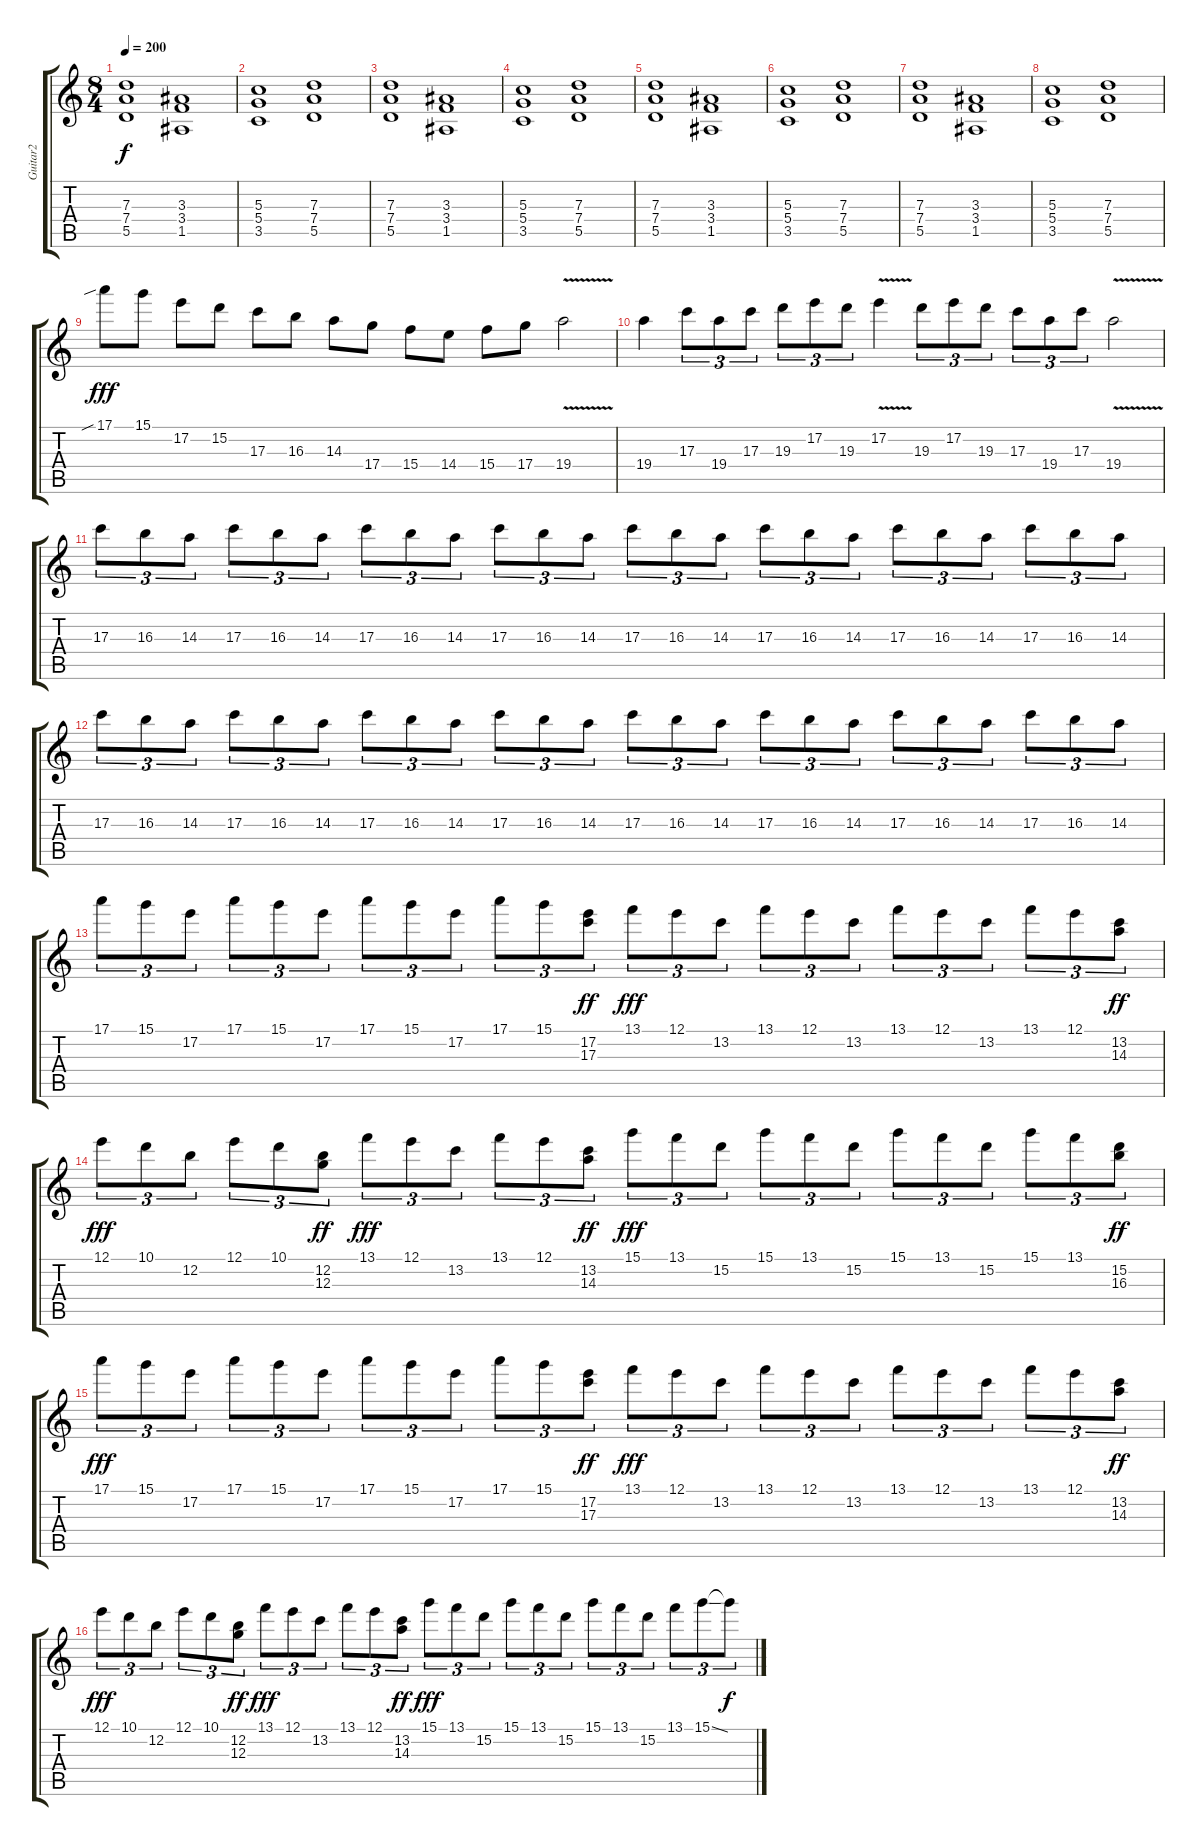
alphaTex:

\track ("Guitar2" "Guitar2") {instrument overdrivenguitar}
\staff {score tabs}
\tuning (E4 B3 G3 D3 A2 E2) {hide}
\ts (8 4)
\tempo 200
\clef g2
\ks c
(7.3 7.4 5.5).1{dy f} (3.3 3.4 1.5).1 |
(5.3 5.4 3.5).1 (7.3 7.4 5.5).1 |
(7.3 7.4 5.5).1 (3.3 3.4 1.5).1 |
(5.3 5.4 3.5).1 (7.3 7.4 5.5).1 |
(7.3 7.4 5.5).1 (3.3 3.4 1.5).1 |
(5.3 5.4 3.5).1 (7.3 7.4 5.5).1 |
(7.3 7.4 5.5).1 (3.3 3.4 1.5).1 |
(5.3 5.4 3.5).1 (7.3 7.4 5.5).1 |
17.1{sib}.8{dy fff volume 14} 15.1.8 17.2.8 15.2.8 17.3.8 16.3.8 14.3.8 17.4.8 15.4.8 14.4.8 15.4.8 17.4.8 19.4{v}.2 |
19.4.4 17.3.8{tu (3 2)} 19.4.8{tu (3 2)} 17.3.8{tu (3 2)} 19.3.8{tu (3 2)} 17.2.8{tu (3 2)} 19.3.8{tu (3 2)} 17.2{v}.4 19.3.8{tu (3 2)} 17.2.8{tu (3 2)} 19.3.8{tu (3 2)} 17.3.8{tu (3 2)} 19.4.8{tu (3 2)} 17.3.8{tu (3 2)} 19.4{v}.2 |
17.3.8{tu (3 2)} 16.3.8{tu (3 2)} 14.3.8{tu (3 2)} 17.3.8{tu (3 2)} 16.3.8{tu (3 2)} 14.3.8{tu (3 2)} 17.3.8{tu (3 2)} 16.3.8{tu (3 2)} 14.3.8{tu (3 2)} 17.3.8{tu (3 2)} 16.3.8{tu (3 2)} 14.3.8{tu (3 2)} 17.3.8{tu (3 2)} 16.3.8{tu (3 2)} 14.3.8{tu (3 2)} 17.3.8{tu (3 2)} 16.3.8{tu (3 2)} 14.3.8{tu (3 2)} 17.3.8{tu (3 2)} 16.3.8{tu (3 2)} 14.3.8{tu (3 2)} 17.3.8{tu (3 2)} 16.3.8{tu (3 2)} 14.3.8{tu (3 2)} |
17.3.8{tu (3 2)} 16.3.8{tu (3 2)} 14.3.8{tu (3 2)} 17.3.8{tu (3 2)} 16.3.8{tu (3 2)} 14.3.8{tu (3 2)} 17.3.8{tu (3 2)} 16.3.8{tu (3 2)} 14.3.8{tu (3 2)} 17.3.8{tu (3 2)} 16.3.8{tu (3 2)} 14.3.8{tu (3 2)} 17.3.8{tu (3 2)} 16.3.8{tu (3 2)} 14.3.8{tu (3 2)} 17.3.8{tu (3 2)} 16.3.8{tu (3 2)} 14.3.8{tu (3 2)} 17.3.8{tu (3 2)} 16.3.8{tu (3 2)} 14.3.8{tu (3 2)} 17.3.8{tu (3 2)} 16.3.8{tu (3 2)} 14.3.8{tu (3 2)} |
17.1.8{tu (3 2)} 15.1.8{tu (3 2)} 17.2.8{tu (3 2)} 17.1.8{tu (3 2)} 15.1.8{tu (3 2)} 17.2.8{tu (3 2)} 17.1.8{tu (3 2)} 15.1.8{tu (3 2)} 17.2.8{tu (3 2)} 17.1.8{tu (3 2)} 15.1.8{tu (3 2)} (17.2 17.3).8{tu (3 2) dy ff} 13.1.8{tu (3 2) dy fff} 12.1.8{tu (3 2)} 13.2.8{tu (3 2)} 13.1.8{tu (3 2)} 12.1.8{tu (3 2)} 13.2.8{tu (3 2)} 13.1.8{tu (3 2)} 12.1.8{tu (3 2)} 13.2.8{tu (3 2)} 13.1.8{tu (3 2)} 12.1.8{tu (3 2)} (13.2 14.3).8{tu (3 2) dy ff} |
12.1.8{tu (3 2) dy fff} 10.1.8{tu (3 2)} 12.2.8{tu (3 2)} 12.1.8{tu (3 2)} 10.1.8{tu (3 2)} (12.2 12.3).8{tu (3 2) dy ff} 13.1.8{tu (3 2) dy fff} 12.1.8{tu (3 2)} 13.2.8{tu (3 2)} 13.1.8{tu (3 2)} 12.1.8{tu (3 2)} (13.2 14.3).8{tu (3 2) dy ff} 15.1.8{tu (3 2) dy fff} 13.1.8{tu (3 2)} 15.2.8{tu (3 2)} 15.1.8{tu (3 2)} 13.1.8{tu (3 2)} 15.2.8{tu (3 2)} 15.1.8{tu (3 2)} 13.1.8{tu (3 2)} 15.2.8{tu (3 2)} 15.1.8{tu (3 2)} 13.1.8{tu (3 2)} (15.2 16.3).8{tu (3 2) dy ff} |
17.1.8{tu (3 2) dy fff} 15.1.8{tu (3 2)} 17.2.8{tu (3 2)} 17.1.8{tu (3 2)} 15.1.8{tu (3 2)} 17.2.8{tu (3 2)} 17.1.8{tu (3 2)} 15.1.8{tu (3 2)} 17.2.8{tu (3 2)} 17.1.8{tu (3 2)} 15.1.8{tu (3 2)} (17.2 17.3).8{tu (3 2) dy ff} 13.1.8{tu (3 2) dy fff} 12.1.8{tu (3 2)} 13.2.8{tu (3 2)} 13.1.8{tu (3 2)} 12.1.8{tu (3 2)} 13.2.8{tu (3 2)} 13.1.8{tu (3 2)} 12.1.8{tu (3 2)} 13.2.8{tu (3 2)} 13.1.8{tu (3 2)} 12.1.8{tu (3 2)} (13.2 14.3).8{tu (3 2) dy ff} |
12.1.8{tu (3 2) dy fff} 10.1.8{tu (3 2)} 12.2.8{tu (3 2)} 12.1.8{tu (3 2)} 10.1.8{tu (3 2)} (12.2 12.3).8{tu (3 2) dy ff} 13.1.8{tu (3 2) dy fff} 12.1.8{tu (3 2)} 13.2.8{tu (3 2)} 13.1.8{tu (3 2)} 12.1.8{tu (3 2)} (13.2 14.3).8{tu (3 2) dy ff} 15.1.8{tu (3 2) dy fff} 13.1.8{tu (3 2)} 15.2.8{tu (3 2)} 15.1.8{tu (3 2)} 13.1.8{tu (3 2)} 15.2.8{tu (3 2)} 15.1.8{tu (3 2)} 13.1.8{tu (3 2)} 15.2.8{tu (3 2)} 13.1.8{tu (3 2)} 15.1{ss}.8{tu (3 2)} 15.1{t}.8{tu (3 2) dy f}
